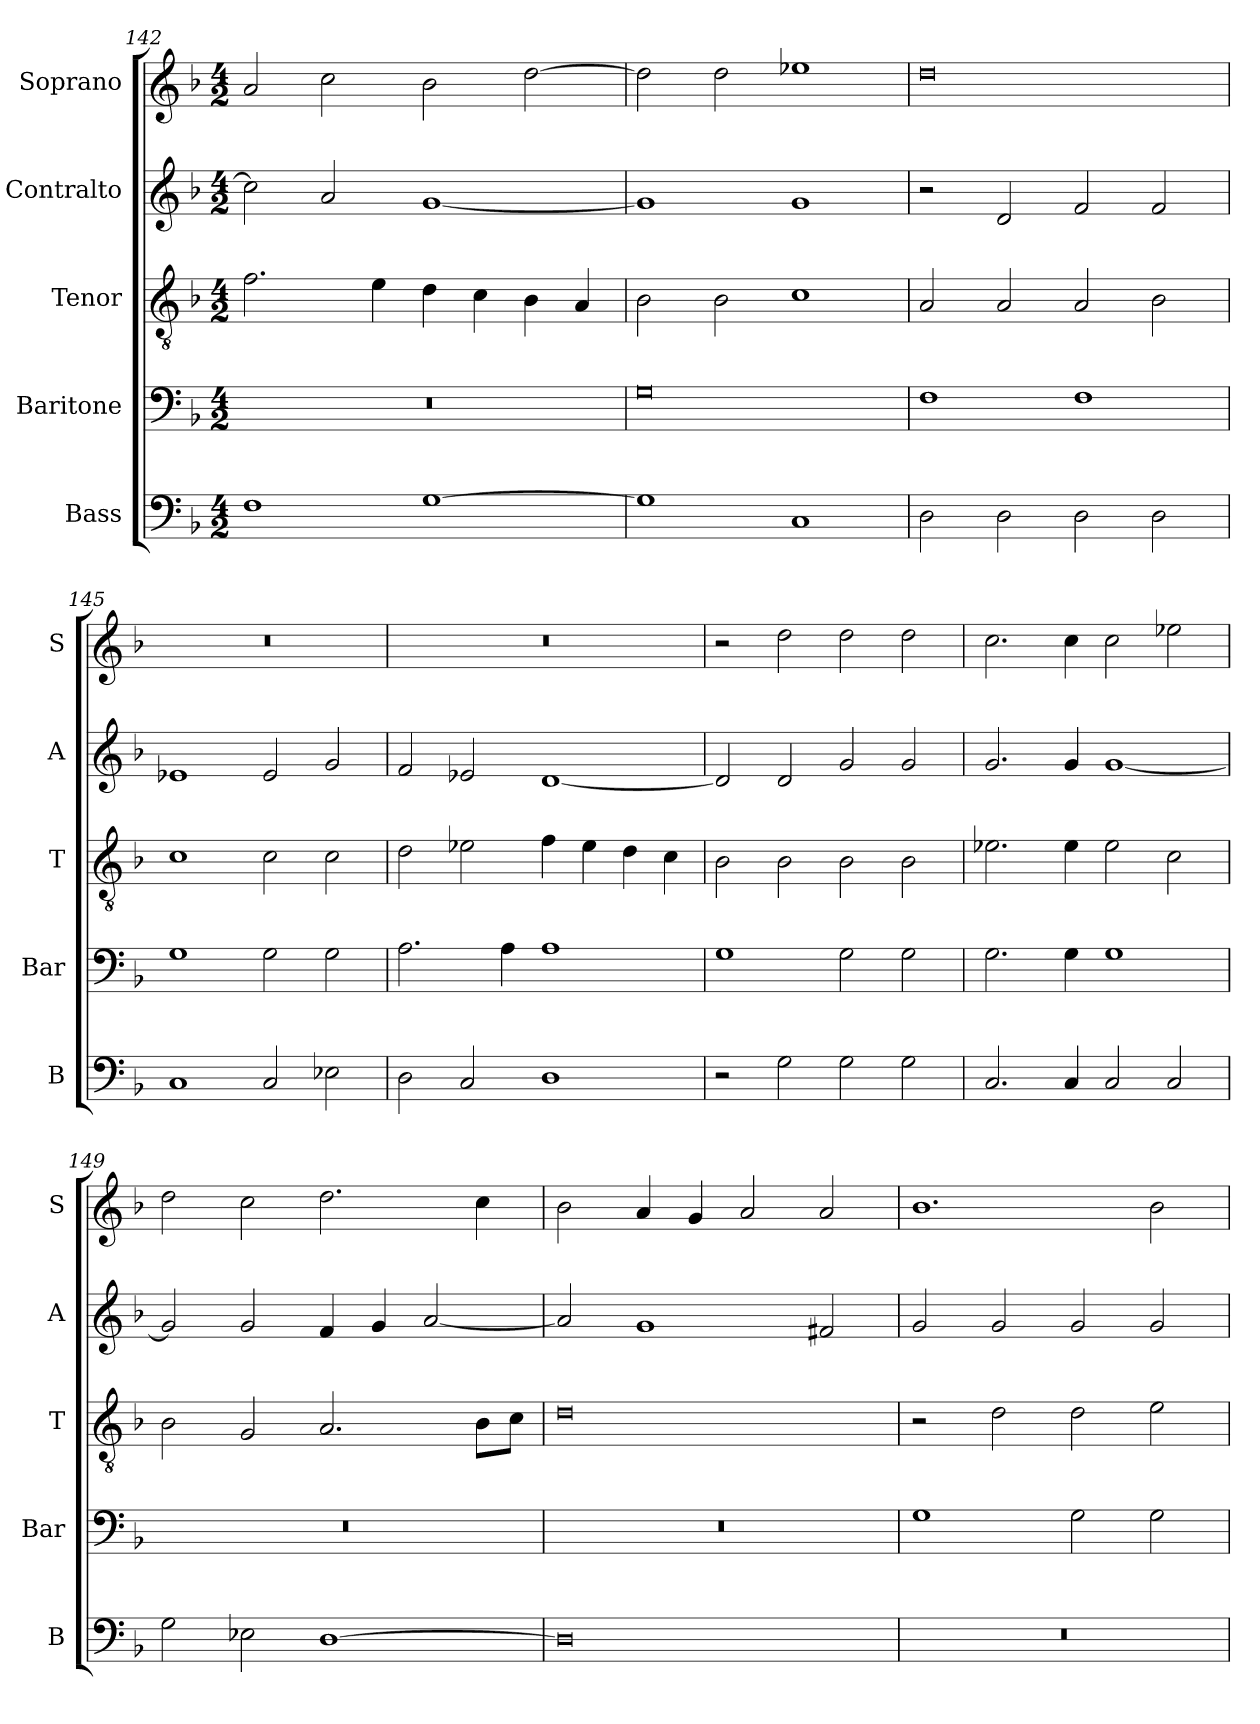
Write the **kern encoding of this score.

**kern	**kern	**kern	**kern	**kern
*part5	*part4	*part3	*part2	*part1
*staff5	*staff4	*staff3	*staff2	*staff1
*I"Bass	*I"Baritone	*I"Tenor	*I"Contralto	*I"Soprano
*I'B	*I'Bar	*I'T	*I'A	*I'S
*clefF4	*clefF4	*clefGv2	*clefG2	*clefG2
*k[b-]	*k[b-]	*k[b-]	*k[b-]	*k[b-]
*G:dor	*G:dor	*G:dor	*G:dor	*G:dor
*M4/2	*M4/2	*M4/2	*M4/2	*M4/2
=142	=142	=142	=142	=142
1F	0r	2.f	2cc]	2a
.	.	.	2a	2cc
.	.	4e	.	.
[1G	.	4d	[1g	2b-
.	.	4c	.	.
.	.	4B-	.	[2dd
.	.	4A	.	.
=143	=143	=143	=143	=143
1G]	0G	2B-	1g]	2dd]
.	.	2B-	.	2dd
1C	.	1c	1g	1ee-X
=144	=144	=144	=144	=144
2D	1F	2A	2r	0dd
2D	.	2A	2d	.
2D	1F	2A	2f	.
2D	.	2B-	2f	.
=145	=145	=145	=145	=145
1C	1G	1c	1e-X	0r
2C	2G	2c	2e-	.
2E-X	2G	2c	2g	.
=146	=146	=146	=146	=146
2D	2.A	2d	2f	0r
2C	.	2e-X	2e-X	.
.	4A	.	.	.
1D	1A	4f	[1d	.
.	.	4e-	.	.
.	.	4d	.	.
.	.	4c	.	.
=147	=147	=147	=147	=147
2r	1G	2B-	2d]	2r
2G	.	2B-	2d	2dd
2G	2G	2B-	2g	2dd
2G	2G	2B-	2g	2dd
=148	=148	=148	=148	=148
2.C	2.G	2.e-X	2.g	2.cc
4C	4G	4e-	4g	4cc
2C	1G	2e-	[1g	2cc
2C	.	2c	.	2ee-X
=149	=149	=149	=149	=149
2G	0r	2B-	2g]	2dd
2E-X	.	2G	2g	2cc
[1D	.	2.A	4f	2.dd
.	.	.	4g	.
.	.	.	[2a	.
.	.	8B-\L	.	4cc
.	.	8c\J	.	.
=150	=150	=150	=150	=150
0D]	0r	0d	2a]	2b-
.	.	.	1g	4a
.	.	.	.	4g
.	.	.	.	2a
.	.	.	2f#X	2a
=151	=151	=151	=151	=151
0r	1G	2r	2g	1.b-
.	.	2d	2g	.
.	2G	2d	2g	.
.	2G	2e	2g	2b-
=	=	=	=	=
*-	*-	*-	*-	*-
